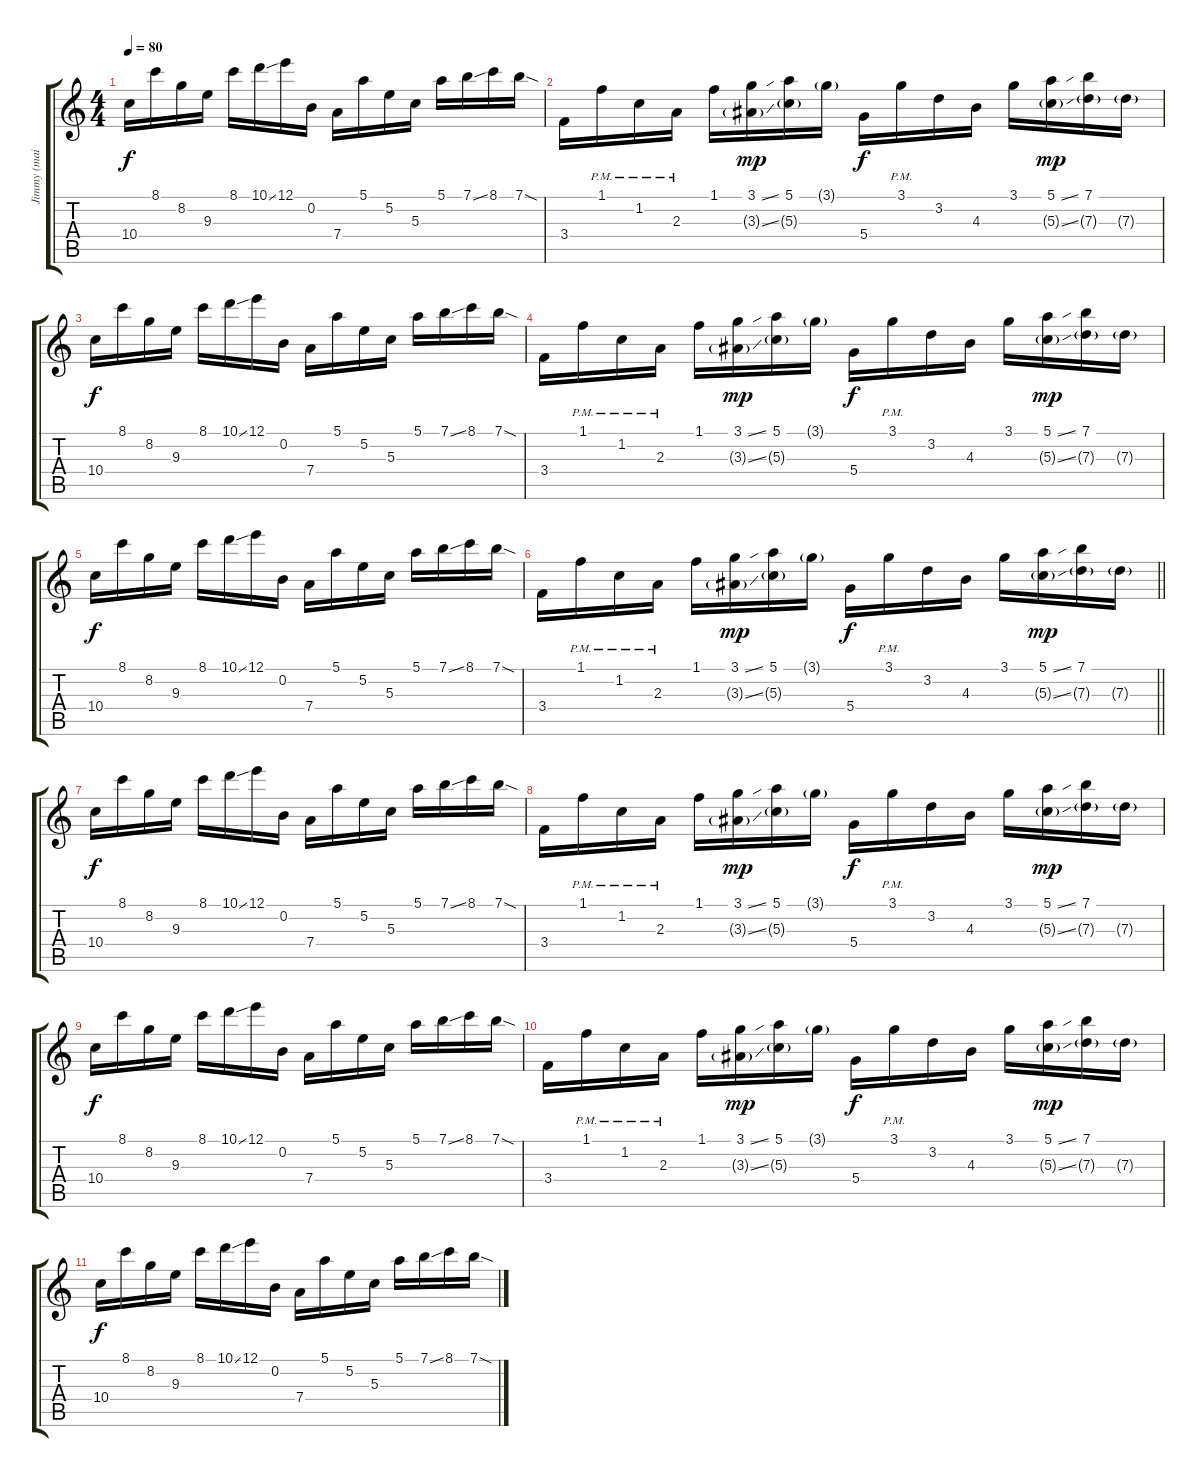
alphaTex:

\track ("Jimmy (main riff) electric " "Jimmy (mai") {instrument electricguitarmuted}
\staff {score tabs}
\tuning (E4 B3 G3 D3 A2 E2) {hide}
\ts (4 4)
\tempo 80
\clef g2
\ks c
10.4.16{dy f} 8.1.16 8.2.16 9.3.16 8.1.16 10.1{ss}.16 12.1.16 0.2.16 7.4.16 5.1.16 5.2.16 5.3.16 5.1.16 7.1{ss}.16 8.1.16 7.1{sod}.16 |
3.4.16 1.1{pm}.16 1.2{pm}.16 2.3{pm}.16 1.1.16 (3.1{ss} 3.3{ss g}).16{dy mp} (5.1 5.3{g}).16 3.1{g}.16 5.4.16{dy f} 3.1{pm}.16 3.2.16 4.3.16 3.1.16 (5.1{ss} 5.3{ss g}).16{dy mp} (7.1 7.3{g}).16 7.3{g}.16 |
10.4.16{dy f} 8.1.16 8.2.16 9.3.16 8.1.16 10.1{ss}.16 12.1.16 0.2.16 7.4.16 5.1.16 5.2.16 5.3.16 5.1.16 7.1{ss}.16 8.1.16 7.1{sod}.16 |
3.4.16 1.1{pm}.16 1.2{pm}.16 2.3{pm}.16 1.1.16 (3.1{ss} 3.3{ss g}).16{dy mp} (5.1 5.3{g}).16 3.1{g}.16 5.4.16{dy f} 3.1{pm}.16 3.2.16 4.3.16 3.1.16 (5.1{ss} 5.3{ss g}).16{dy mp} (7.1 7.3{g}).16 7.3{g}.16 |
10.4.16{dy f} 8.1.16 8.2.16 9.3.16 8.1.16 10.1{ss}.16 12.1.16 0.2.16 7.4.16 5.1.16 5.2.16 5.3.16 5.1.16 7.1{ss}.16 8.1.16 7.1{sod}.16 |
\barLineRight lightlight
3.4.16 1.1{pm}.16 1.2{pm}.16 2.3{pm}.16 1.1.16 (3.1{ss} 3.3{ss g}).16{dy mp} (5.1 5.3{g}).16 3.1{g}.16 5.4.16{dy f} 3.1{pm}.16 3.2.16 4.3.16 3.1.16 (5.1{ss} 5.3{ss g}).16{dy mp} (7.1 7.3{g}).16 7.3{g}.16 |
10.4.16{dy f} 8.1.16 8.2.16 9.3.16 8.1.16 10.1{ss}.16 12.1.16 0.2.16 7.4.16 5.1.16 5.2.16 5.3.16 5.1.16 7.1{ss}.16 8.1.16 7.1{sod}.16 |
3.4.16 1.1{pm}.16 1.2{pm}.16 2.3{pm}.16 1.1.16 (3.1{ss} 3.3{ss g}).16{dy mp} (5.1 5.3{g}).16 3.1{g}.16 5.4.16{dy f} 3.1{pm}.16 3.2.16 4.3.16 3.1.16 (5.1{ss} 5.3{ss g}).16{dy mp} (7.1 7.3{g}).16 7.3{g}.16 |
10.4.16{dy f} 8.1.16 8.2.16 9.3.16 8.1.16 10.1{ss}.16 12.1.16 0.2.16 7.4.16 5.1.16 5.2.16 5.3.16 5.1.16 7.1{ss}.16 8.1.16 7.1{sod}.16 |
3.4.16 1.1{pm}.16 1.2{pm}.16 2.3{pm}.16 1.1.16 (3.1{ss} 3.3{ss g}).16{dy mp} (5.1 5.3{g}).16 3.1{g}.16 5.4.16{dy f} 3.1{pm}.16 3.2.16 4.3.16 3.1.16 (5.1{ss} 5.3{ss g}).16{dy mp} (7.1 7.3{g}).16 7.3{g}.16 |
10.4.16{dy f} 8.1.16 8.2.16 9.3.16 8.1.16 10.1{ss}.16 12.1.16 0.2.16 7.4.16 5.1.16 5.2.16 5.3.16 5.1.16 7.1{ss}.16 8.1.16 7.1{sod}.16
